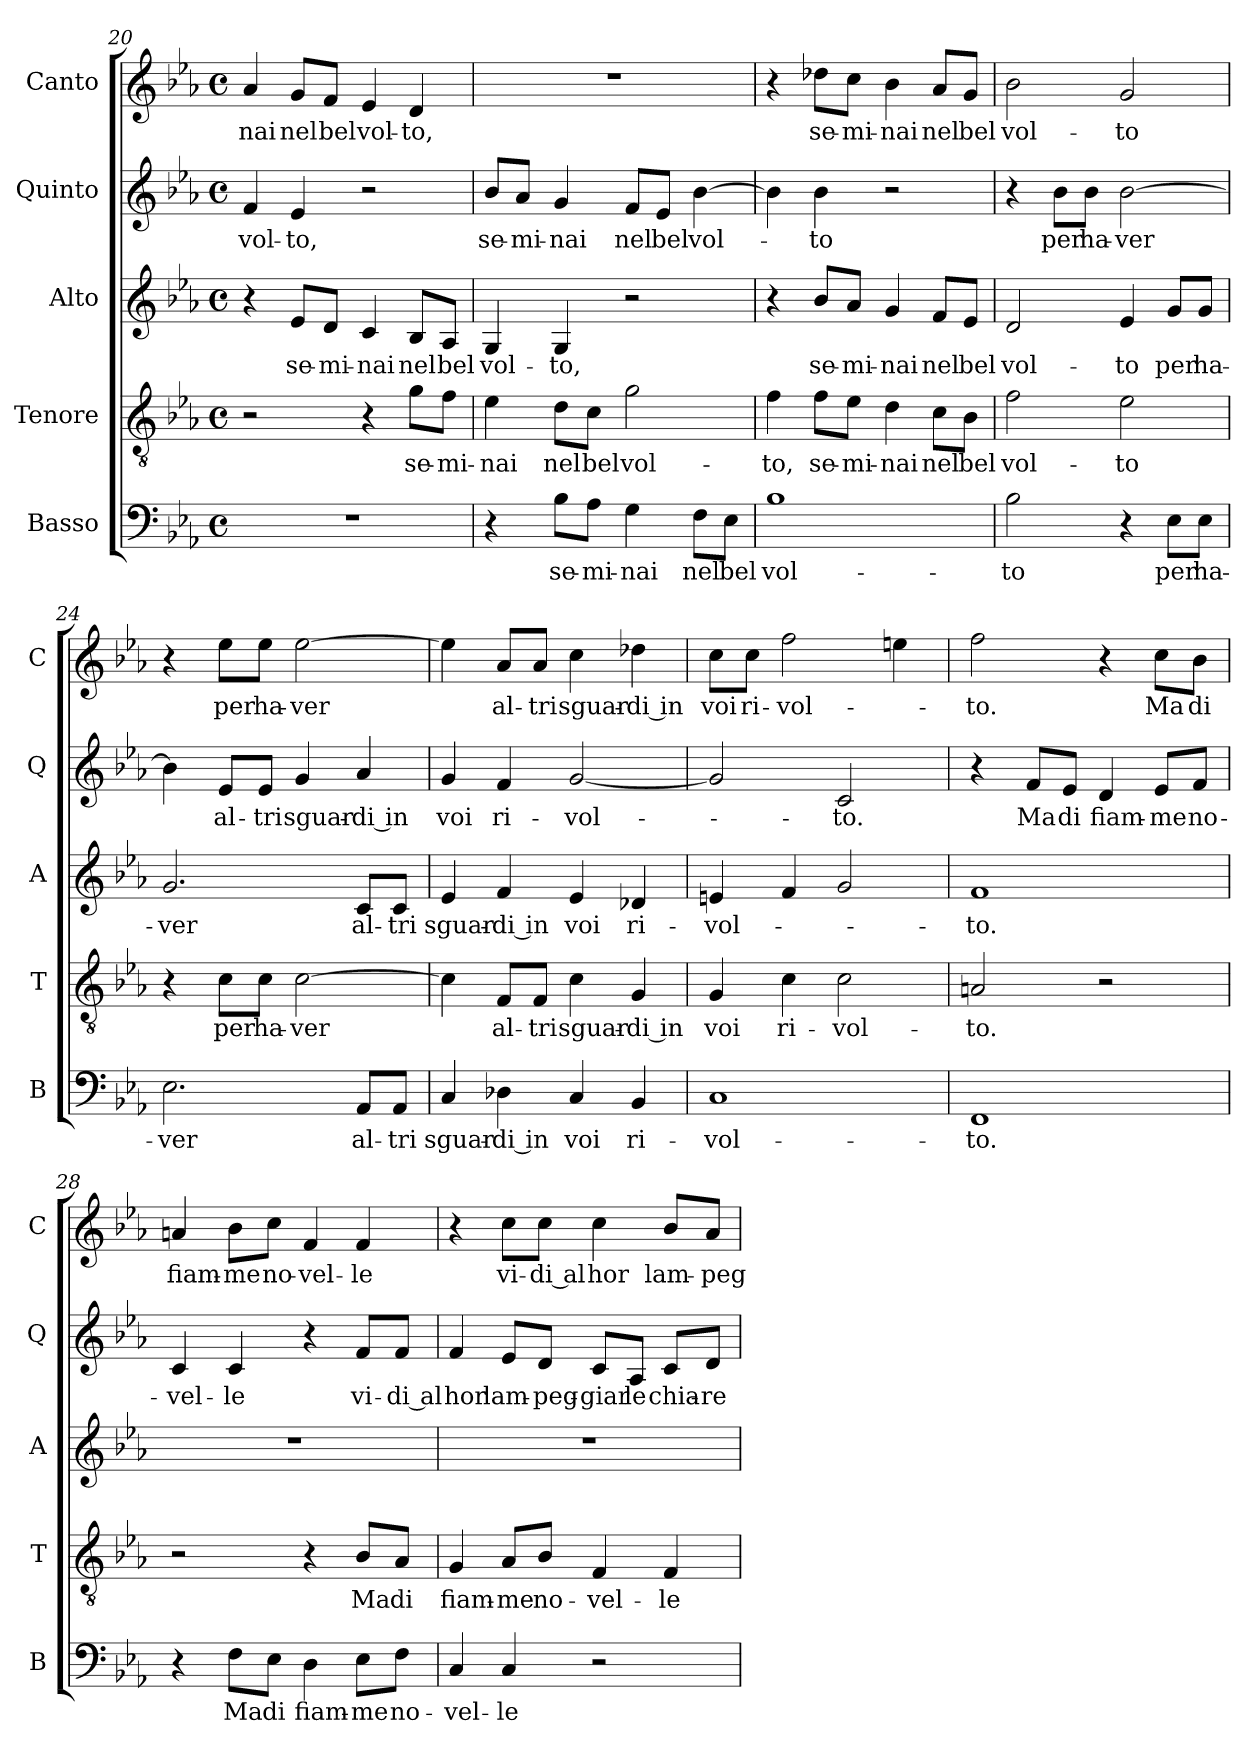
**kern	**text	**kern	**text	**kern	**text	**kern	**text	**kern	**text
*part5	*part5	*part4	*part4	*part3	*part3	*part2	*part2	*part1	*part1
*staff5	*staff5	*staff4	*staff4	*staff3	*staff3	*staff2	*staff2	*staff1	*staff1
*I"Basso	*	*I"Tenore	*	*I"Alto	*	*I"Quinto	*	*I"Canto	*
*I'B	*	*I'T	*	*I'A	*	*I'Q	*	*I'C	*
*clefF4	*	*clefGv2	*	*clefG2	*	*clefG2	*	*clefG2	*
*k[b-e-a-]	*	*k[b-e-a-]	*	*k[b-e-a-]	*	*k[b-e-a-]	*	*k[b-e-a-]	*
*E-:	*	*E-:	*	*E-:	*	*E-:	*	*E-:	*
*M4/4	*	*M4/4	*	*M4/4	*	*M4/4	*	*M4/4	*
*met(c)	*	*met(c)	*	*met(c)	*	*met(c)	*	*met(c)	*
=20	=20	=20	=20	=20	=20	=20	=20	=20	=20
!	!	!	!	!	!	!	!LO:LY:b	!	!LO:LY:b
1r	.	2r	.	4r	.	4f/	vol-	4a-/	-nai
!	!	!	!	!	!LO:LY:b	!	!LO:LY:b	!	!LO:LY:b
.	.	.	.	8e-/L	se-	4e-/	-to,	8g/L	nel
!	!	!	!	!	!LO:LY:b	!	!	!	!LO:LY:b
.	.	.	.	8d/J	-mi-	.	.	8f/J	bel
!	!	!	!	!	!LO:LY:b	!	!	!	!LO:LY:b
.	.	4r	.	4c/	-nai	2r	.	4e-/	vol-
!	!	!	!LO:LY:b	!	!LO:LY:b	!	!	!	!LO:LY:b
.	.	8g\L	se-	8B-/L	nel	.	.	4d/	-to,
!	!	!	!LO:LY:b	!	!LO:LY:b	!	!	!	!
.	.	8f\J	-mi-	8A-/J	bel	.	.	.	.
!!LO:LB:g=z
=21	=21	=21	=21	=21	=21	=21	=21	=21	=21
!	!	!	!LO:LY:b	!	!LO:LY:b	!	!LO:LY:b	!	!
4r	.	4e-\	-nai	4G/	vol-	8b-/L	se-	1r	.
!	!	!	!	!	!	!	!LO:LY:b	!	!
.	.	.	.	.	.	8a-/J	-mi-	.	.
!	!LO:LY:b	!	!LO:LY:b	!	!LO:LY:b	!	!LO:LY:b	!	!
8B-\L	se-	8d\L	nel	4G/	-to,	4g/	-nai	.	.
!	!LO:LY:b	!	!LO:LY:b	!	!	!	!	!	!
8A-\J	-mi-	8c\J	bel	.	.	.	.	.	.
!	!LO:LY:b	!	!LO:LY:b	!	!	!	!LO:LY:b	!	!
4G\	-nai	2g\	vol-	2r	.	8f/L	nel	.	.
!	!	!	!	!	!	!	!LO:LY:b	!	!
.	.	.	.	.	.	8e-/J	bel	.	.
!	!LO:LY:b	!	!	!	!	!	!LO:LY:b	!	!
8F\L	nel	.	.	.	.	[4b-\	vol-	.	.
!	!LO:LY:b	!	!	!	!	!	!	!	!
8E-\J	bel	.	.	.	.	.	.	.	.
=22	=22	=22	=22	=22	=22	=22	=22	=22	=22
!	!LO:LY:b	!	!LO:LY:b	!	!	!	!	!	!
1B-	vol-	4f\	-to,	4r	.	4b-\]	.	4r	.
!	!	!	!LO:LY:b	!	!LO:LY:b	!	!LO:LY:b	!	!LO:LY:b
.	.	8f\L	se-	8b-/L	se-	4b-\	-to	8dd-X\L	se-
!	!	!	!LO:LY:b	!	!LO:LY:b	!	!	!	!LO:LY:b
.	.	8e-\J	-mi-	8a-/J	-mi-	.	.	8cc\J	-mi-
!	!	!	!LO:LY:b	!	!LO:LY:b	!	!	!	!LO:LY:b
.	.	4d\	-nai	4g/	-nai	2r	.	4b-\	-nai
!	!	!	!LO:LY:b	!	!LO:LY:b	!	!	!	!LO:LY:b
.	.	8c\L	nel	8f/L	nel	.	.	8a-/L	nel
!	!	!	!LO:LY:b	!	!LO:LY:b	!	!	!	!LO:LY:b
.	.	8B-\J	bel	8e-/J	bel	.	.	8g/J	bel
=23	=23	=23	=23	=23	=23	=23	=23	=23	=23
!	!LO:LY:b	!	!LO:LY:b	!	!LO:LY:b	!	!	!	!LO:LY:b
2B-\	-to	2f\	vol-	2d/	vol-	4r	.	2b-\	vol-
!	!	!	!	!	!	!	!LO:LY:b	!	!
.	.	.	.	.	.	8b-\L	per	.	.
!	!	!	!	!	!	!	!LO:LY:b	!	!
.	.	.	.	.	.	8b-\J	ha-	.	.
!	!	!	!LO:LY:b	!	!LO:LY:b	!	!LO:LY:b	!	!LO:LY:b
4r	.	2e-\	-to	4e-/	-to	[2b-\	-ver	2g/	-to
!	!LO:LY:b	!	!	!	!LO:LY:b	!	!	!	!
8E-\L	per	.	.	8g/L	per	.	.	.	.
!	!LO:LY:b	!	!	!	!LO:LY:b	!	!	!	!
8E-\J	ha-	.	.	8g/J	ha-	.	.	.	.
=24	=24	=24	=24	=24	=24	=24	=24	=24	=24
!	!LO:LY:b	!	!	!	!LO:LY:b	!	!	!	!
2.E-\	-ver	4r	.	2.g/	-ver	4b-\]	.	4r	.
!	!	!	!LO:LY:b	!	!	!	!LO:LY:b	!	!LO:LY:b
.	.	8c\L	per	.	.	8e-/L	al-	8ee-\L	per
!	!	!	!LO:LY:b	!	!	!	!LO:LY:b	!	!LO:LY:b
.	.	8c\J	ha-	.	.	8e-/J	-tri	8ee-\J	ha-
!	!	!	!LO:LY:b	!	!	!	!LO:LY:b	!	!LO:LY:b
.	.	[2c\	-ver	.	.	4g/	sguar-	[2ee-\	-ver
!	!LO:LY:b	!	!	!	!LO:LY:b	!	!LO:LY:b	!	!
8AA-/L	al-	.	.	8c/L	al-	4a-/	-di in	.	.
!	!LO:LY:b	!	!	!	!LO:LY:b	!	!	!	!
8AA-/J	-tri	.	.	8c/J	-tri	.	.	.	.
!!LO:PB:g=z
=25	=25	=25	=25	=25	=25	=25	=25	=25	=25
!	!LO:LY:b	!	!	!	!LO:LY:b	!	!LO:LY:b	!	!
4C/	sguar-	4c\]	.	4e-/	sguar-	4g/	voi	4ee-\]	.
!	!LO:LY:b	!	!LO:LY:b	!	!LO:LY:b	!	!LO:LY:b	!	!LO:LY:b
4D-X\	-di in	8F/L	al-	4f/	-di in	4f/	ri-	8a-/L	al-
!	!	!	!LO:LY:b	!	!	!	!	!	!LO:LY:b
.	.	8F/J	-tri	.	.	.	.	8a-/J	-tri
!	!LO:LY:b	!	!LO:LY:b	!	!LO:LY:b	!	!LO:LY:b	!	!LO:LY:b
4C/	voi	4c\	sguar-	4e-/	voi	[2g/	-vol-	4cc\	sguar-
!	!LO:LY:b	!	!LO:LY:b	!	!LO:LY:b	!	!	!	!LO:LY:b
4BB-/	ri-	4G/	-di in	4d-X/	ri-	.	.	4dd-X\	-di in
=26	=26	=26	=26	=26	=26	=26	=26	=26	=26
!	!LO:LY:b	!	!LO:LY:b	!	!LO:LY:b	!	!	!	!LO:LY:b
1C	-vol-	4G/	voi	4en/	-vol-	2g/]	.	8cc\L	voi
!	!	!	!	!	!	!	!	!	!LO:LY:b
.	.	.	.	.	.	.	.	8cc\J	ri-
!	!	!	!LO:LY:b	!	!	!	!	!	!LO:LY:b
.	.	4c\	ri-	4f/	.	.	.	2ff\	-vol-
!	!	!	!LO:LY:b	!	!	!	!LO:LY:b	!	!
.	.	2c\	-vol-	2g/	.	2c/	-to.	.	.
.	.	.	.	.	.	.	.	4een\	.
=27	=27	=27	=27	=27	=27	=27	=27	=27	=27
!	!LO:LY:b	!	!LO:LY:b	!	!LO:LY:b	!	!	!	!LO:LY:b
1FF	-to.	2An/	-to.	1f	-to.	4r	.	2ff\	-to.
!	!	!	!	!	!	!	!LO:LY:b	!	!
.	.	.	.	.	.	8f/L	Ma	.	.
!	!	!	!	!	!	!	!LO:LY:b	!	!
.	.	.	.	.	.	8e-/J	di	.	.
!	!	!	!	!	!	!	!LO:LY:b	!	!
.	.	2r	.	.	.	4d/	fiam-	4r	.
!	!	!	!	!	!	!	!LO:LY:b	!	!LO:LY:b
.	.	.	.	.	.	8e-/L	-me	8cc\L	Ma
!	!	!	!	!	!	!	!LO:LY:b	!	!LO:LY:b
.	.	.	.	.	.	8f/J	no-	8b-\J	di
=28	=28	=28	=28	=28	=28	=28	=28	=28	=28
!	!	!	!	!	!	!	!LO:LY:b	!	!LO:LY:b
4r	.	2r	.	1r	.	4c/	-vel-	4an/	fiam-
!	!LO:LY:b	!	!	!	!	!	!LO:LY:b	!	!LO:LY:b
8F\L	Ma	.	.	.	.	4c/	-le	8b-\L	-me
!	!LO:LY:b	!	!	!	!	!	!	!	!LO:LY:b
8E-\J	di	.	.	.	.	.	.	8cc\J	no-
!	!LO:LY:b	!	!	!	!	!	!	!	!LO:LY:b
4D\	fiam-	4r	.	.	.	4r	.	4f/	-vel-
!	!LO:LY:b	!	!LO:LY:b	!	!	!	!LO:LY:b	!	!LO:LY:b
8E-\L	-me	8B-/L	Ma	.	.	8f/L	vi-	4f/	-le
!	!LO:LY:b	!	!LO:LY:b	!	!	!	!LO:LY:b	!	!
8F\J	no-	8A-/J	di	.	.	8f/J	-di al	.	.
!!LO:LB:g=z
=29	=29	=29	=29	=29	=29	=29	=29	=29	=29
!	!LO:LY:b	!	!LO:LY:b	!	!	!	!LO:LY:b	!	!
4C/	-vel-	4G/	fiam-	1r	.	4f/	hor	4r	.
!	!LO:LY:b	!	!LO:LY:b	!	!	!	!LO:LY:b	!	!LO:LY:b
4C/	-le	8A-/L	-me	.	.	8e-/L	lam-	8cc\L	vi-
!	!	!	!LO:LY:b	!	!	!	!LO:LY:b	!	!LO:LY:b
.	.	8B-/J	no-	.	.	8d/J	-peg-	8cc\J	-di al
!	!	!	!LO:LY:b	!	!	!	!LO:LY:b	!	!LO:LY:b
2r	.	4F/	-vel-	.	.	8c/L	-giar	4cc\	hor
!	!	!	!	!	!	!	!LO:LY:b	!	!
.	.	.	.	.	.	8A-/J	le	.	.
!	!	!	!LO:LY:b	!	!	!	!LO:LY:b	!	!LO:LY:b
.	.	4F/	-le	.	.	8c/L	chia-	8b-/L	lam-
!	!	!	!	!	!	!	!LO:LY:b	!	!LO:LY:b
.	.	.	.	.	.	8d/J	-re	8a-/J	-peg-
=	=	=	=	=	=	=	=	=	=
*-	*-	*-	*-	*-	*-	*-	*-	*-	*-
